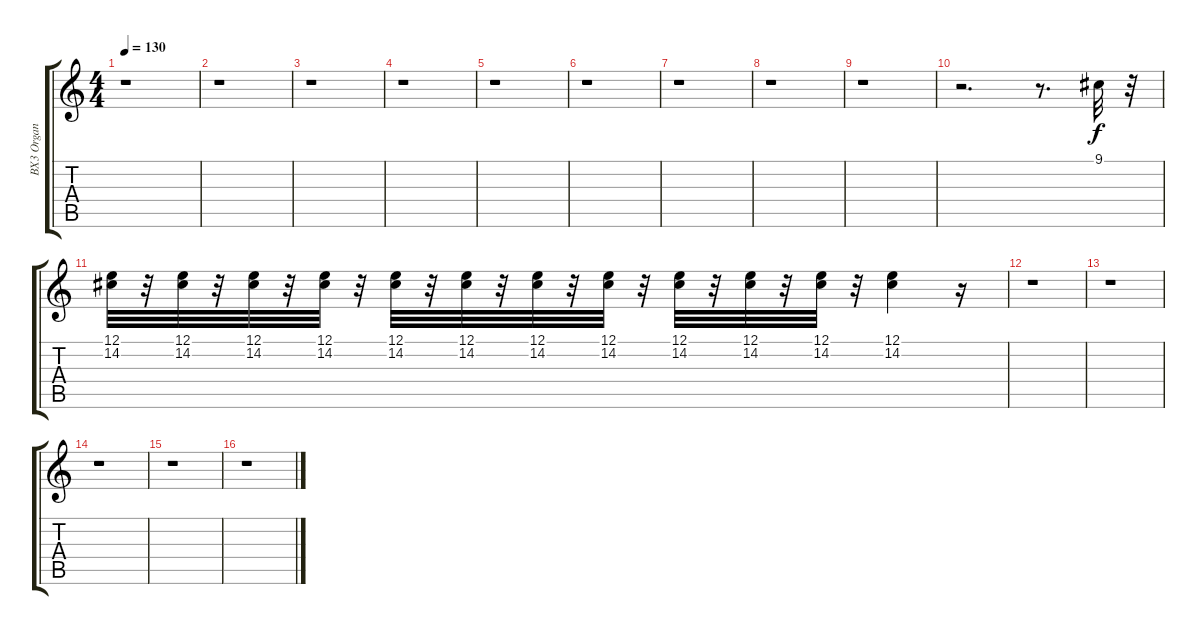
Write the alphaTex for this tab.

\track ("BX3 Organ" "BX3 Organ") {instrument lead4chiff}
\staff {score tabs}
\tuning (E4 B3 G3 D3 A2 E2) {hide}
\ts (4 4)
\tempo 130
\clef g2
\ks c
r.1{dy f} |
r.1 |
r.1 |
r.1 |
r.1 |
r.1 |
r.1 |
r.1 |
r.1 |
r.2{d} r.8{d} 9.1.32{balance 8} r.32 |
(12.1 14.2).32 r.32 (12.1 14.2).32 r.32 (12.1 14.2).32 r.32 (12.1 14.2).32 r.32 (12.1 14.2).32 r.32 (12.1 14.2).32 r.32 (12.1 14.2).32 r.32 (12.1 14.2).32 r.32 (12.1 14.2).32 r.32 (12.1 14.2).32 r.32 (12.1 14.2).32 r.32 (12.1 14.2).4 r.16 |
r.1 |
r.1 |
r.1 |
r.1 |
r.1
